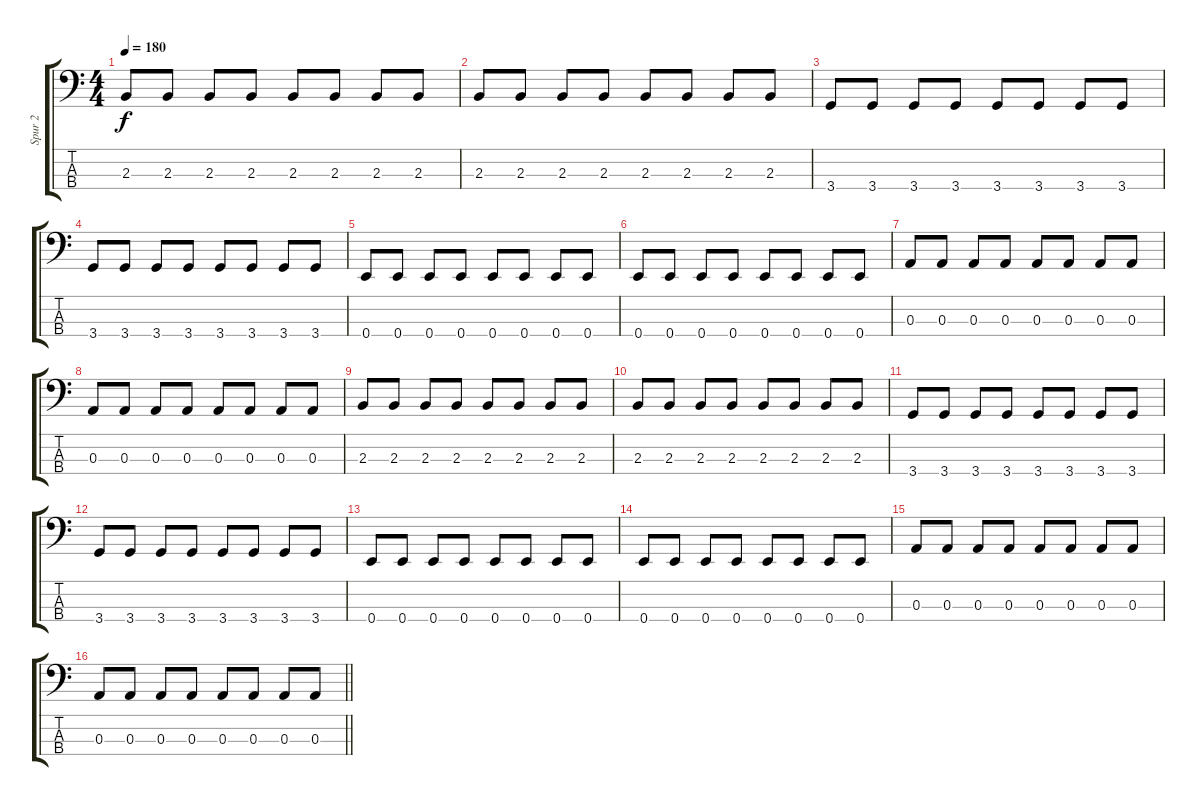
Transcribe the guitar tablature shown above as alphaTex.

\track ("Spur 2" "Spur 2") {instrument electricbasspick}
\staff {score tabs}
\tuning (G2 D2 A1 E1) {hide}
\ts (4 4)
\tempo 180
\clef f4
\ks c
2.3.8{dy f} 2.3.8 2.3.8 2.3.8 2.3.8 2.3.8 2.3.8 2.3.8 |
2.3.8 2.3.8 2.3.8 2.3.8 2.3.8 2.3.8 2.3.8 2.3.8 |
3.4.8 3.4.8 3.4.8 3.4.8 3.4.8 3.4.8 3.4.8 3.4.8 |
3.4.8 3.4.8 3.4.8 3.4.8 3.4.8 3.4.8 3.4.8 3.4.8 |
0.4.8 0.4.8 0.4.8 0.4.8 0.4.8 0.4.8 0.4.8 0.4.8 |
0.4.8 0.4.8 0.4.8 0.4.8 0.4.8 0.4.8 0.4.8 0.4.8 |
0.3.8 0.3.8 0.3.8 0.3.8 0.3.8 0.3.8 0.3.8 0.3.8 |
0.3.8 0.3.8 0.3.8 0.3.8 0.3.8 0.3.8 0.3.8 0.3.8 |
2.3.8 2.3.8 2.3.8 2.3.8 2.3.8 2.3.8 2.3.8 2.3.8 |
2.3.8 2.3.8 2.3.8 2.3.8 2.3.8 2.3.8 2.3.8 2.3.8 |
3.4.8 3.4.8 3.4.8 3.4.8 3.4.8 3.4.8 3.4.8 3.4.8 |
3.4.8 3.4.8 3.4.8 3.4.8 3.4.8 3.4.8 3.4.8 3.4.8 |
0.4.8 0.4.8 0.4.8 0.4.8 0.4.8 0.4.8 0.4.8 0.4.8 |
0.4.8 0.4.8 0.4.8 0.4.8 0.4.8 0.4.8 0.4.8 0.4.8 |
0.3.8 0.3.8 0.3.8 0.3.8 0.3.8 0.3.8 0.3.8 0.3.8 |
\barLineRight lightlight
0.3.8 0.3.8 0.3.8 0.3.8 0.3.8 0.3.8 0.3.8 0.3.8
